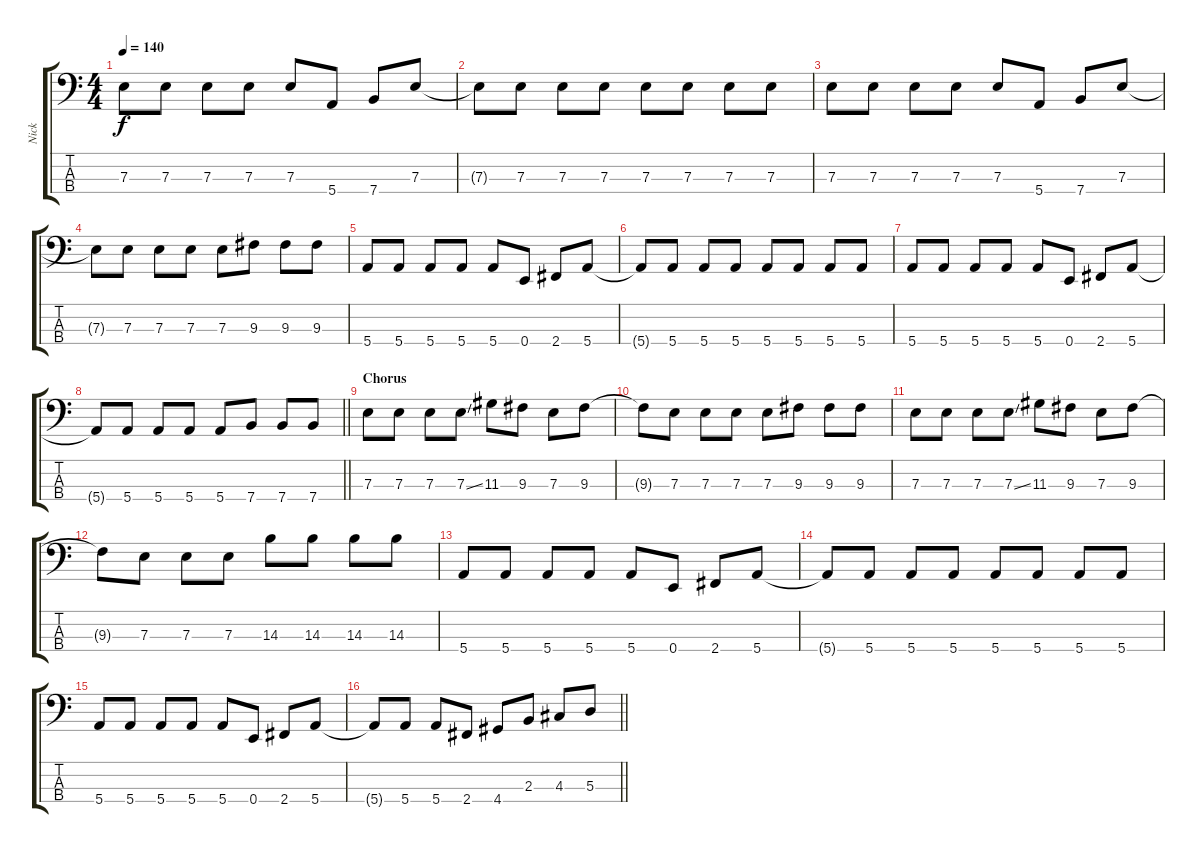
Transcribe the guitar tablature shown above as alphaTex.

\track ("Nick" "Nick") {instrument electricbasspick}
\staff {score tabs}
\tuning (G2 D2 A1 E1) {hide}
\ts (4 4)
\tempo 140
\clef f4
\ks c
7.3.8{dy f} 7.3.8 7.3.8 7.3.8 7.3.8 5.4.8 7.4.8 7.3.8 |
7.3{t}.8 7.3.8 7.3.8 7.3.8 7.3.8 7.3.8 7.3.8 7.3.8 |
7.3.8 7.3.8 7.3.8 7.3.8 7.3.8 5.4.8 7.4.8 7.3.8 |
7.3{t}.8 7.3.8 7.3.8 7.3.8 7.3.8 9.3.8 9.3.8 9.3.8 |
5.4.8 5.4.8 5.4.8 5.4.8 5.4.8 0.4.8 2.4.8 5.4.8 |
5.4{t}.8 5.4.8 5.4.8 5.4.8 5.4.8 5.4.8 5.4.8 5.4.8 |
5.4.8 5.4.8 5.4.8 5.4.8 5.4.8 0.4.8 2.4.8 5.4.8 |
\barLineRight lightlight
5.4{t}.8 5.4.8 5.4.8 5.4.8 5.4.8 7.4.8 7.4.8 7.4.8 |
\section ("" "Chorus")
7.3.8 7.3.8 7.3.8 7.3{ss}.8 11.3.8 9.3.8 7.3.8 9.3.8 |
9.3{t}.8 7.3.8 7.3.8 7.3.8 7.3.8 9.3.8 9.3.8 9.3.8 |
7.3.8 7.3.8 7.3.8 7.3{ss}.8 11.3.8 9.3.8 7.3.8 9.3.8 |
9.3{t}.8 7.3.8 7.3.8 7.3.8 14.3.8 14.3.8 14.3.8 14.3.8 |
5.4.8 5.4.8 5.4.8 5.4.8 5.4.8 0.4.8 2.4.8 5.4.8 |
5.4{t}.8 5.4.8 5.4.8 5.4.8 5.4.8 5.4.8 5.4.8 5.4.8 |
5.4.8 5.4.8 5.4.8 5.4.8 5.4.8 0.4.8 2.4.8 5.4.8 |
\barLineRight lightlight
5.4{t}.8 5.4.8 5.4.8 2.4.8 4.4.8 2.3.8 4.3.8 5.3.8
